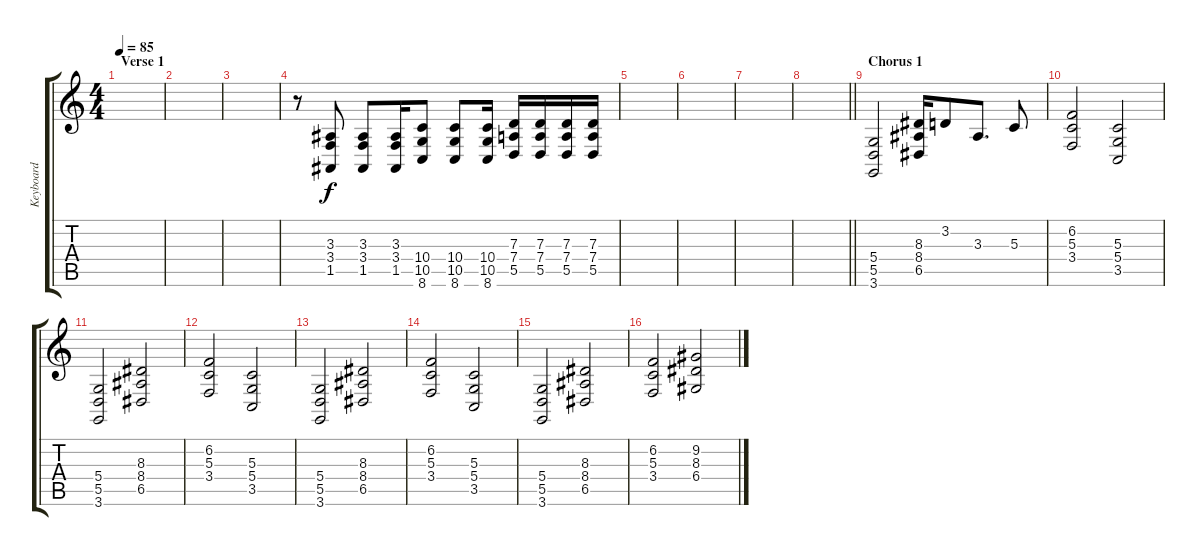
\track ("Keyboard" "Keyboard") {instrument acousticgrandpiano}
\staff {score tabs}
\tuning (E4 B3 G3 D3 A2 E2) {hide}
\ts (4 4)
\section ("" "Verse 1")
\tempo 85
\clef g2
\ks c
|
|
|
r.8 (3.3 3.4 1.5).8 (3.3 3.4 1.5).8 (3.3 3.4 1.5).16 (10.4 10.5 8.6).8 (10.4 10.5 8.6).8 (10.4 10.5 8.6).16 (7.3 7.4 5.5).16 (7.3 7.4 5.5).16 (7.3 7.4 5.5).16 (7.3 7.4 5.5).16 |
|
|
|
\barLineRight lightlight
|
\section ("" "Chorus 1")
(5.4 5.5 3.6).2 (8.3 8.4 6.5).16 3.2.8 3.3.8{d} 5.3.8 |
(6.2 5.3 3.4).2 (5.3 5.4 3.5).2 |
(5.4 5.5 3.6).2 (8.3 8.4 6.5).2 |
(6.2 5.3 3.4).2 (5.3 5.4 3.5).2 |
(5.4 5.5 3.6).2 (8.3 8.4 6.5).2 |
(6.2 5.3 3.4).2 (5.3 5.4 3.5).2 |
(5.4 5.5 3.6).2 (8.3 8.4 6.5).2 |
(6.2 5.3 3.4).2 (9.2 8.3 6.4).2
